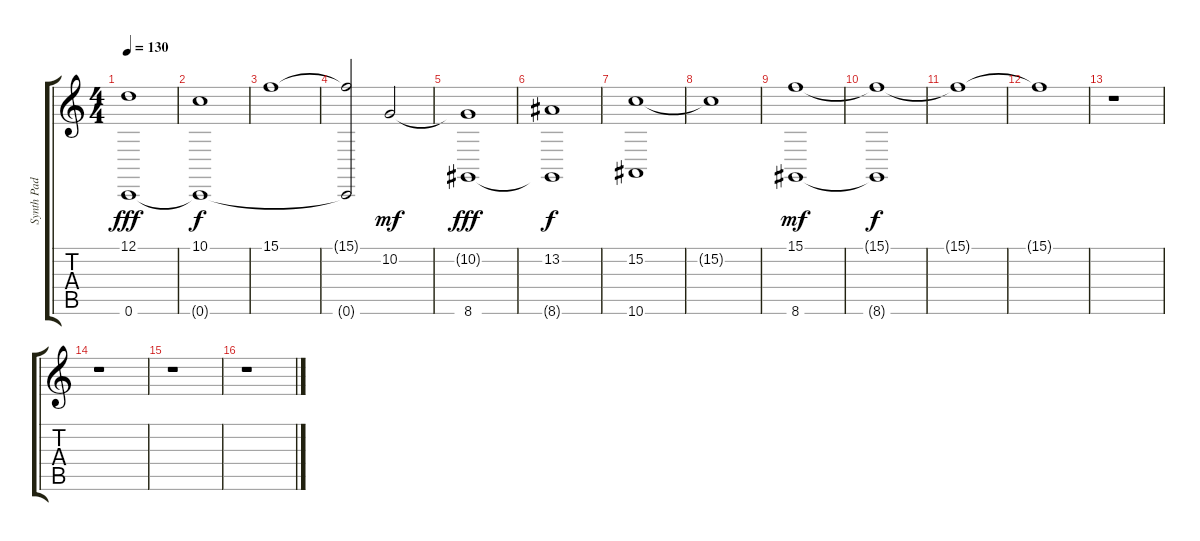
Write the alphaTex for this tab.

\track ("Synth Pad" "Synth Pad") {instrument pad2warm}
\staff {score tabs}
\tuning (D4 A3 F3 C3 G2 C2) {hide}
\ts (4 4)
\tempo 130
\clef g2
\ks c
(12.1 0.6).1{dy fff} |
(10.1 0.6{t}).1{dy f} |
15.1.1 |
(15.1{t} 0.6{t}).2 10.2.2{dy mf} |
(10.2{t} 8.6).1{dy fff} |
(13.2 8.6{t}).1{dy f} |
(15.2 10.6).1 |
15.2{t}.1 |
(15.1 8.6).1{dy mf} |
(15.1{t} 8.6{t}).1{dy f} |
15.1{t}.1 |
15.1{t}.1 |
r.1 |
r.1 |
r.1 |
r.1
